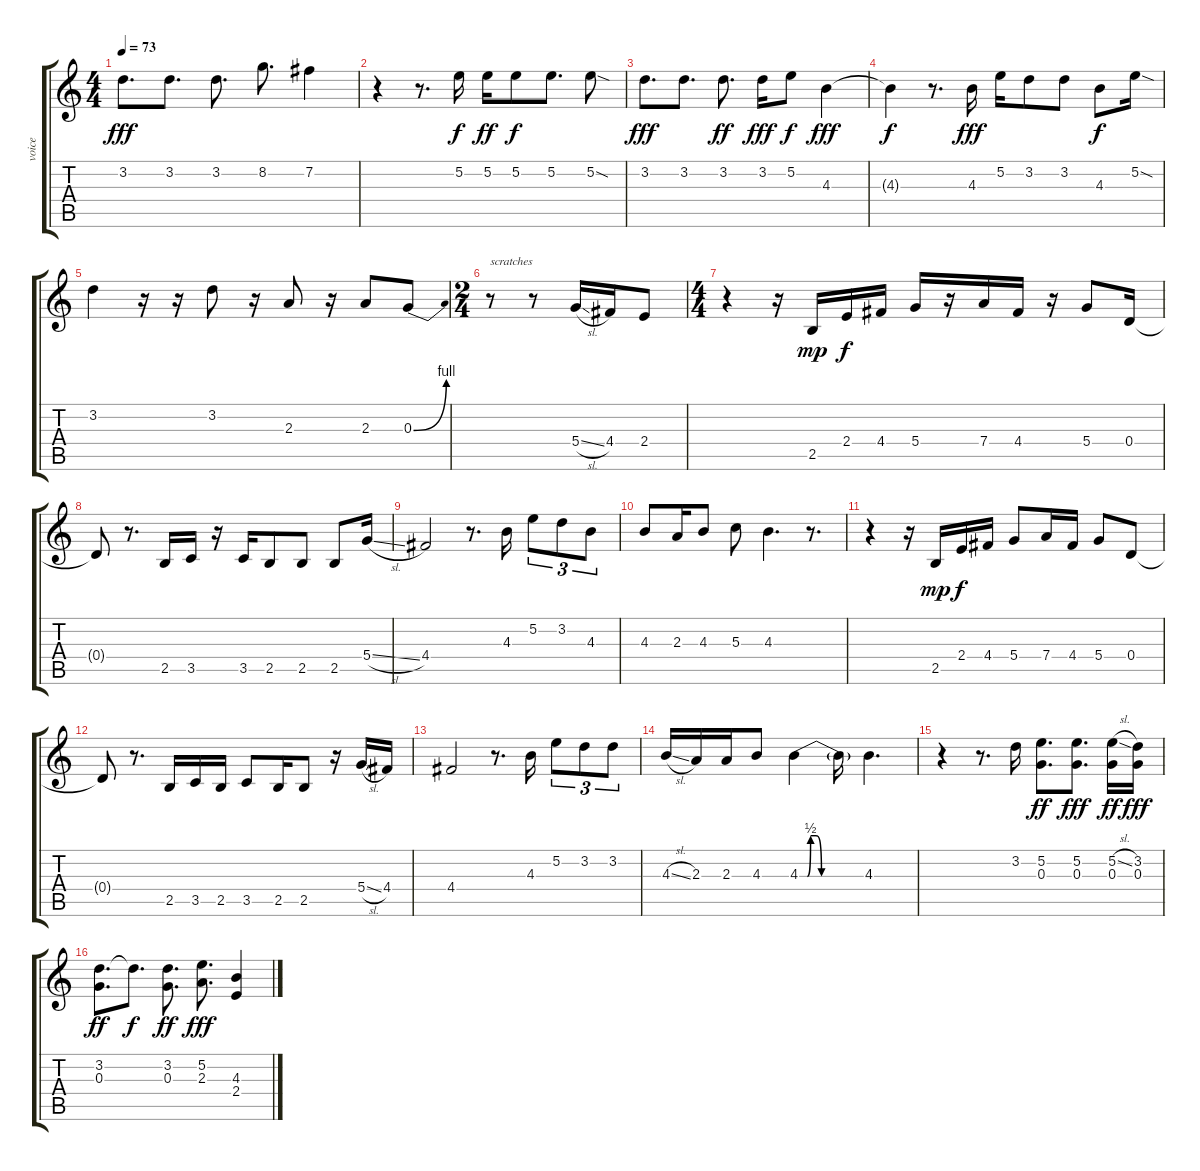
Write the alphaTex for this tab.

\track ("voice" "voice") {instrument electricguitarjazz}
\staff {score tabs}
\tuning (E4 B3 G3 D3 A2 E2) {hide}
\ts (4 4)
\tempo 73
\clef g2
\ks c
3.2.8{d dy fff} 3.2.8{d} 3.2.8{d} 8.2.8{d} 7.2.4 |
r.4 r.8{d} 5.2.16{dy f} 5.2.16{dy ff} 5.2.8{dy f} 5.2.8{d} 5.2{sod}.8 |
3.2.8{d dy fff} 3.2.8{d} 3.2.8{d dy ff} 3.2.16{dy fff} 5.2.8{dy f} 4.3.4{dy fff} |
4.3{t}.4{dy f} r.8{d} 4.3.16{dy fff} 5.2.16 3.2.8 3.2.8 4.3.8{dy f} 5.2{sod}.16 |
3.2.4 r.16 r.16 3.2.8 r.16 2.3.8 r.16 2.3.8 0.3{be (bend 0 0 60 4)}.8 |
\ts (2 4)
r.8{txt "scratches"} r.8 5.4{sl}.16 4.4.16 2.4.8 |
\ts (4 4)
r.4 r.16 2.5.16{dy mp} 2.4.16{dy f instrument electricguitarjazz} 4.4.16 5.4.16 r.16 7.4.16 4.4.16 r.16 5.4.8 0.4.16 |
0.4{t}.8 r.8{d} 2.5.16 3.5.16 r.16 3.5.16 2.5.8 2.5.8 2.5.8 5.4{sl}.16 |
4.4.2 r.8{d} 4.3.16 5.2.8{tu (3 2)} 3.2.8{tu (3 2)} 4.3.8{tu (3 2)} |
4.3.8 2.3.16 4.3.8 5.3.8 4.3.4{d} r.8{d} |
r.4 r.16 2.5.16{dy mp} 2.4.16{dy f} 4.4.16 5.4.8 7.4.16 4.4.16 5.4.8 0.4.8 |
0.4{t}.8 r.8{d} 2.5.16 3.5.16 2.5.16 3.5.8 2.5.16 2.5.8 r.16 5.4{sl}.16 4.4.16 |
4.4.2 r.8{d} 4.3.16 5.2.8{tu (3 2)} 3.2.8{tu (3 2)} 3.2.8{tu (3 2)} |
4.3{sl}.16 2.3.16 2.3.16 4.3.8 4.3{be (custom 0 0 7 0 10 2 15 2 20 0 30 0 60 0)}.4 4.3{t}.16 4.3.4{d} |
r.4{instrument lead1square} r.8{d} 3.2.16 (5.2 0.3).8{d dy ff} (5.2 0.3).8{d dy fff} (5.2{sl} 0.3).16{dy ff} (3.2 0.3).16{dy fff} |
(3.2 0.3).8{d dy ff} 3.2{t}.8{d dy f} (3.2 0.3).8{d dy ff} (5.2 2.3).8{d dy fff} (4.3 2.4).4
